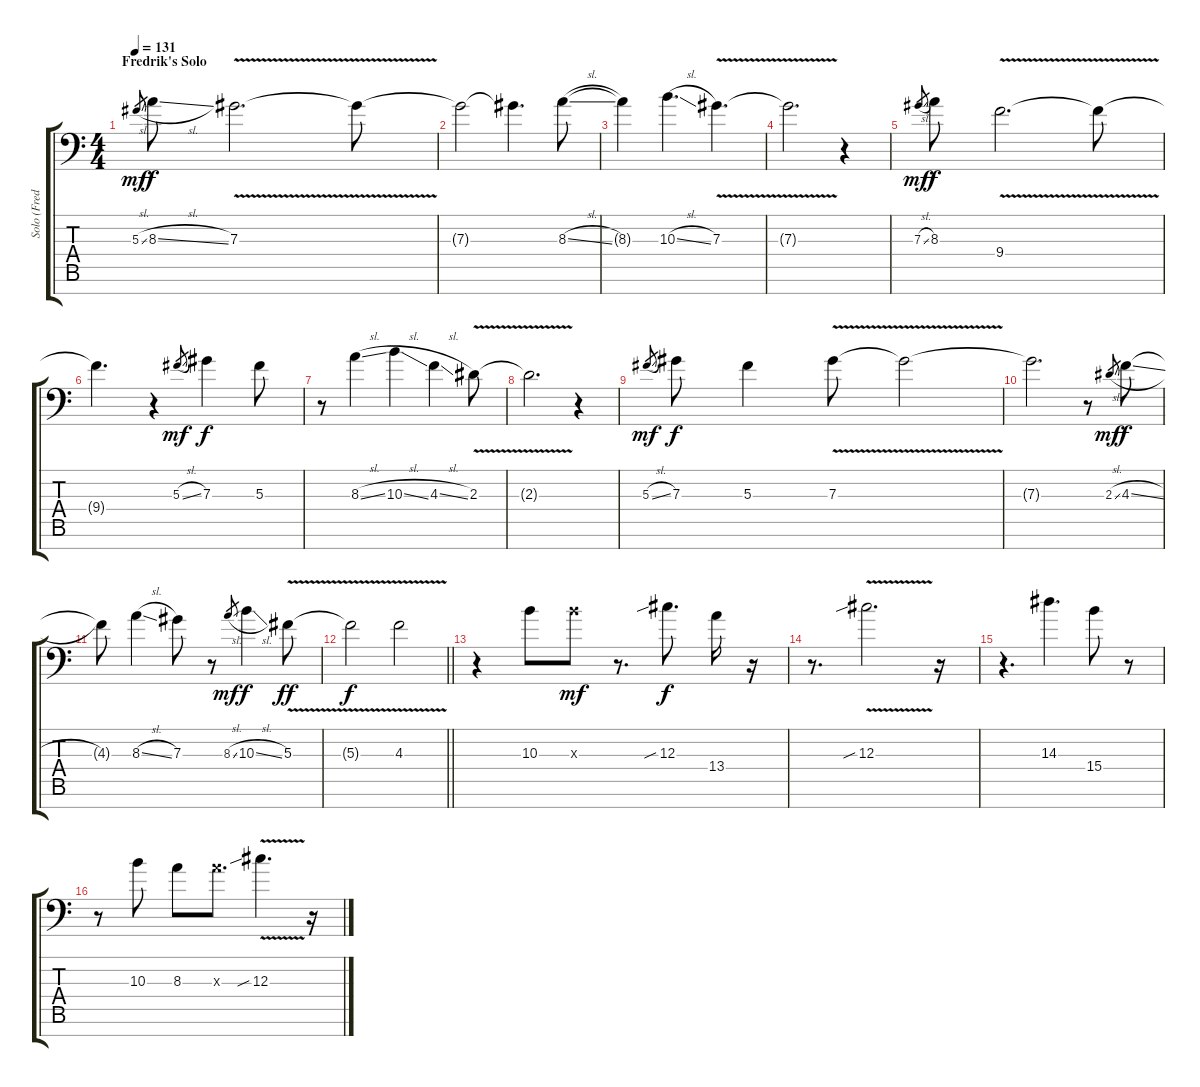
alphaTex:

\track ("Solo (Fredrik Thordendal)" "Solo (Fred") {instrument overdrivenguitar}
\staff {score tabs}
\tuning (Bb3 F3 Db3 Ab2 Eb2 Bb1 F1) {hide}
\ts (4 4)
\section ("" "Fredrik's Solo")
\tempo 131
\clef f4
\ks c
5.3{sl}.8{gr dy mf} 8.3{sl}.8{dy f} 7.3{v}.2{d} 7.3{t}.8 |
7.3{t}.2 7.3{t}.4{d} 8.3{sl}.8 |
8.3{t}.4 10.3{sl}.4{d} 7.3{v}.4{d} |
7.3{t}.2{d} r.4 |
7.3{sl}.8{gr dy mf} 8.3.8{dy f} 9.4{v}.2{d} 9.4{t}.8 |
9.4{t}.4{d} r.4 5.3{sl}.8{gr dy mf} 7.3.4{dy f} 5.3.8 |
r.8 8.3{sl}.4 10.3{sl}.4 4.3{sl}.4 2.3{v}.8 |
2.3{t}.2{d} r.4 |
5.3{sl}.8{gr dy mf} 7.3.8{dy f} 5.3.4 7.3{v}.8 7.3{t}.2 |
7.3{t}.2{d} r.8 2.3{sl}.8{gr dy mf} 4.3{sl}.8{dy f} |
4.3{t}.8 8.3{sl}.4 7.3.8 r.8 8.3{sl}.8{gr dy mf} 10.3{sl}.4{dy f} 5.3{v}.8{dy ff} |
\barLineRight lightlight
5.3{t}.2{dy f} 4.3{v}.2 |
r.4 10.3.8 10.3{x}.8{dy mf} r.8{d} 12.3{sib}.8{d dy f} 13.4.16 r.16 |
r.8{d} 12.3{v sib}.2{d} r.16 |
r.4{d} 14.3.4{d} 15.4.8 r.8 |
r.8 10.3.8 8.3.8 8.3{x}.8{d} 12.3{v sib}.4{d} r.16
